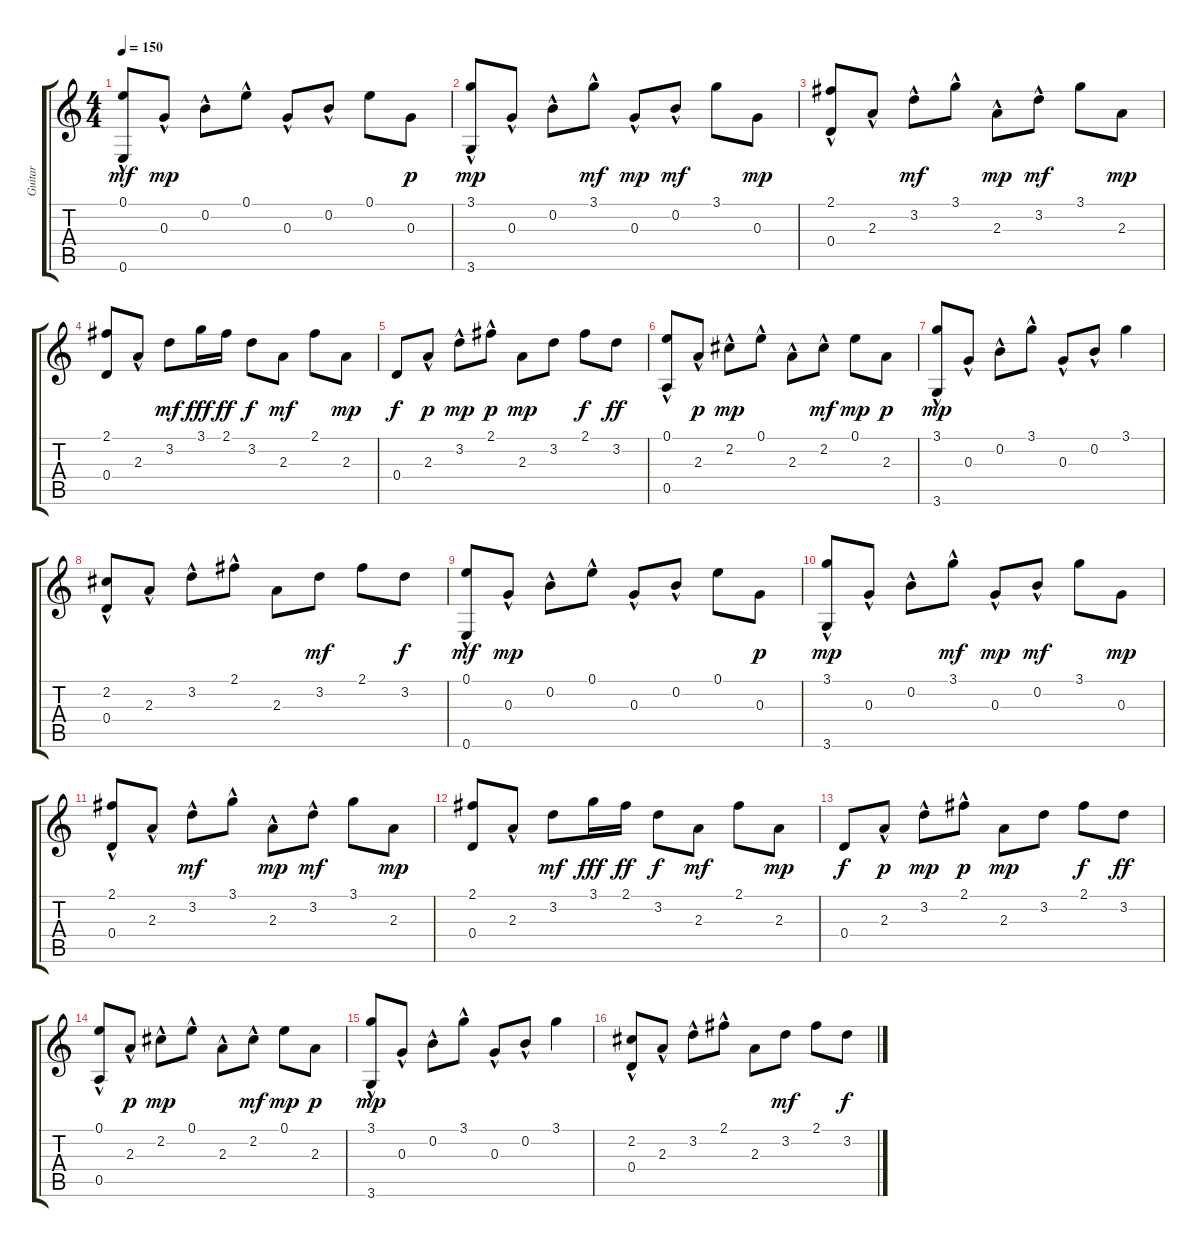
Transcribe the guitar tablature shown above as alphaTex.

\track ("Guitar" "Guitar") {instrument acousticguitarnylon}
\staff {score tabs}
\tuning (E4 B3 G3 D3 A2 E2) {hide}
\ts (4 4)
\tempo 150
\clef g2
\ks c
(0.1{hac} 0.6).8{dy mf} 0.3{hac}.8{dy mp} 0.2{hac}.8 0.1{hac}.8 0.3{hac}.8 0.2{hac}.8 0.1.8 0.3.8{dy p} |
(3.1{hac} 3.6).8{dy mp} 0.3{hac}.8 0.2{hac}.8 3.1{hac}.8{dy mf} 0.3{hac}.8{dy mp} 0.2{hac}.8{dy mf} 3.1.8 0.3.8{dy mp} |
(2.1{hac} 0.4).8 2.3{hac}.8 3.2{hac}.8{dy mf} 3.1{hac}.8 2.3{hac}.8{dy mp} 3.2{hac}.8{dy mf} 3.1.8 2.3.8{dy mp} |
(2.1 0.4).8 2.3{hac}.8 3.2.8{dy mf} 3.1.16{dy fff} 2.1.16{dy ff} 3.2.8{dy f} 2.3.8{dy mf} 2.1.8 2.3.8{dy mp} |
0.4.8{dy f} 2.3{hac}.8{dy p} 3.2{hac}.8{dy mp} 2.1{hac}.8{dy p} 2.3.8{dy mp} 3.2.8 2.1.8{dy f} 3.2.8{dy ff} |
(0.1{hac} 0.5).8 2.3{hac}.8{dy p} 2.2{hac}.8{dy mp} 0.1{hac}.8 2.3{hac}.8 2.2{hac}.8{dy mf} 0.1.8{dy mp} 2.3.8{dy p} |
(3.1{hac} 3.6).8{dy mp} 0.3{hac}.8 0.2{hac}.8 3.1{hac}.8 0.3{hac}.8 0.2{hac}.8 3.1.4 |
(2.2{hac} 0.4).8 2.3{hac}.8 3.2{hac}.8 2.1{hac}.8 2.3.8 3.2.8{dy mf} 2.1.8 3.2.8{dy f} |
(0.1{hac} 0.6).8{dy mf} 0.3{hac}.8{dy mp} 0.2{hac}.8 0.1{hac}.8 0.3{hac}.8 0.2{hac}.8 0.1.8 0.3.8{dy p} |
(3.1{hac} 3.6).8{dy mp} 0.3{hac}.8 0.2{hac}.8 3.1{hac}.8{dy mf} 0.3{hac}.8{dy mp} 0.2{hac}.8{dy mf} 3.1.8 0.3.8{dy mp} |
(2.1{hac} 0.4).8 2.3{hac}.8 3.2{hac}.8{dy mf} 3.1{hac}.8 2.3{hac}.8{dy mp} 3.2{hac}.8{dy mf} 3.1.8 2.3.8{dy mp} |
(2.1 0.4).8 2.3{hac}.8 3.2.8{dy mf} 3.1.16{dy fff} 2.1.16{dy ff} 3.2.8{dy f} 2.3.8{dy mf} 2.1.8 2.3.8{dy mp} |
0.4.8{dy f} 2.3{hac}.8{dy p} 3.2{hac}.8{dy mp} 2.1{hac}.8{dy p} 2.3.8{dy mp} 3.2.8 2.1.8{dy f} 3.2.8{dy ff} |
(0.1{hac} 0.5).8 2.3{hac}.8{dy p} 2.2{hac}.8{dy mp} 0.1{hac}.8 2.3{hac}.8 2.2{hac}.8{dy mf} 0.1.8{dy mp} 2.3.8{dy p} |
(3.1{hac} 3.6).8{dy mp} 0.3{hac}.8 0.2{hac}.8 3.1{hac}.8 0.3{hac}.8 0.2{hac}.8 3.1.4 |
(2.2{hac} 0.4).8 2.3{hac}.8 3.2{hac}.8 2.1{hac}.8 2.3.8 3.2.8{dy mf} 2.1.8 3.2.8{dy f}
